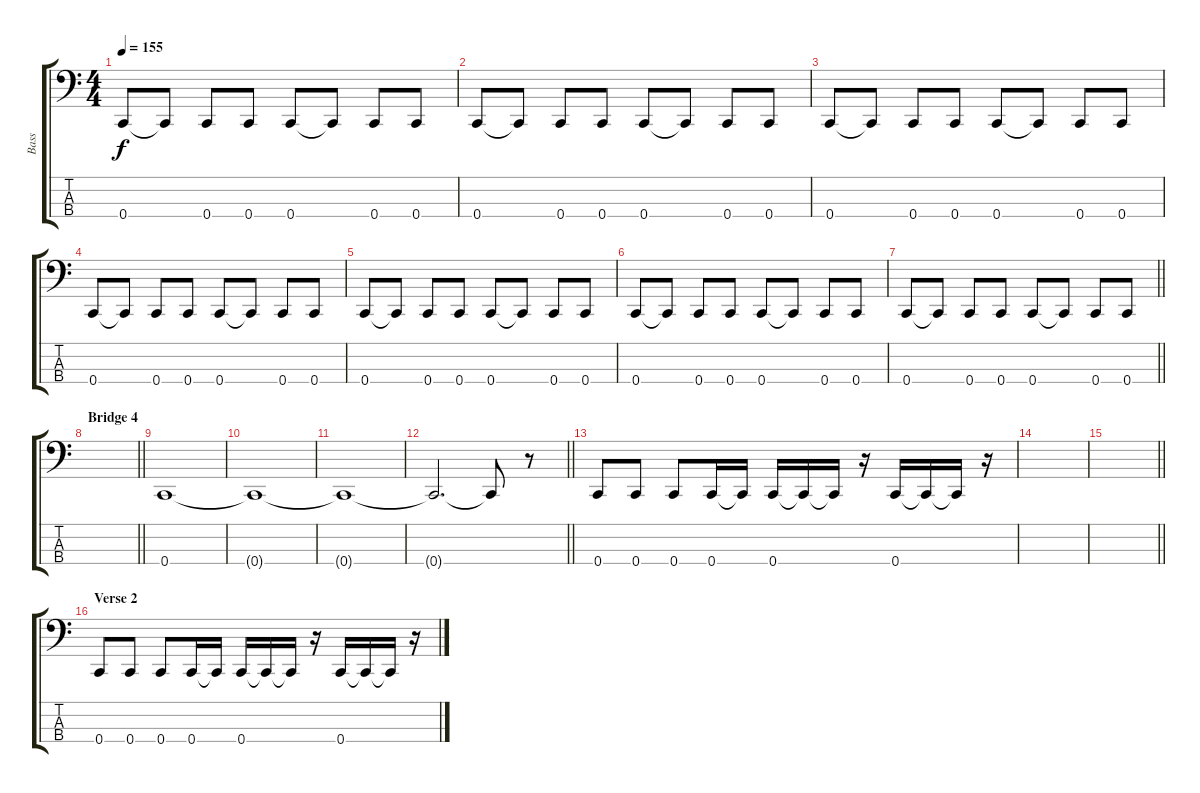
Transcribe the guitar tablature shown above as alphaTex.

\track ("Bass" "Bass") {instrument electricbasspick}
\staff {score tabs}
\tuning (F2 C2 G1 C1) {hide}
\ts (4 4)
\tempo 155
\clef f4
\ks c
0.4.8{dy f} 0.4{t}.8 0.4.8 0.4.8 0.4.8 0.4{t}.8 0.4.8 0.4.8 |
0.4.8 0.4{t}.8 0.4.8 0.4.8 0.4.8 0.4{t}.8 0.4.8 0.4.8 |
0.4.8 0.4{t}.8 0.4.8 0.4.8 0.4.8 0.4{t}.8 0.4.8 0.4.8 |
0.4.8 0.4{t}.8 0.4.8 0.4.8 0.4.8 0.4{t}.8 0.4.8 0.4.8 |
0.4.8 0.4{t}.8 0.4.8 0.4.8 0.4.8 0.4{t}.8 0.4.8 0.4.8 |
0.4.8 0.4{t}.8 0.4.8 0.4.8 0.4.8 0.4{t}.8 0.4.8 0.4.8 |
\barLineRight lightlight
0.4.8 0.4{t}.8 0.4.8 0.4.8 0.4.8 0.4{t}.8 0.4.8 0.4.8 |
\section ("" "Bridge 4")
\barLineRight lightlight
|
0.4.1 |
0.4{t}.1 |
0.4{t}.1 |
\barLineRight lightlight
0.4{t}.2{d} 0.4{t}.8 r.8 |
0.4.8 0.4.8 0.4.8 0.4.16 0.4{t}.16 0.4.16 0.4{t}.16 0.4{t}.16 r.16 0.4.16 0.4{t}.16 0.4{t}.16 r.16 |
|
\barLineRight lightlight
|
\section ("" "Verse 2")
0.4.8 0.4.8 0.4.8 0.4.16 0.4{t}.16 0.4.16 0.4{t}.16 0.4{t}.16 r.16 0.4.16 0.4{t}.16 0.4{t}.16 r.16
